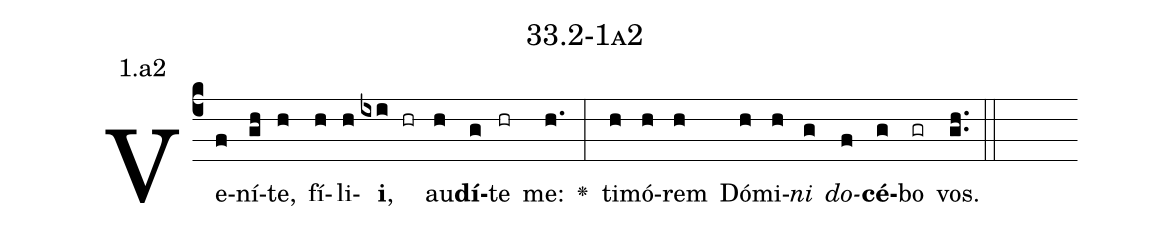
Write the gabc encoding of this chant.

name: 33.2-1a2;
annotation: 1.a2;
%%
(c4)Ve(f)ní(gh)te,(h) fí(h)li(h)<b>i</b>,(ixi hr) au(h)<b>dí</b>(g)te(hr) me:(h.) <v>\greheightstar</v>(:) ti(h)mó(h)rem(h) Dó(h)mi(h)<i>ni</i>(g) <i>do</i>(f)<b>cé</b>(g)bo(gr) vos.(gh..) (::)


%E(h) u(h) o(g) u(f) a(g) e.(gh..) (::)
